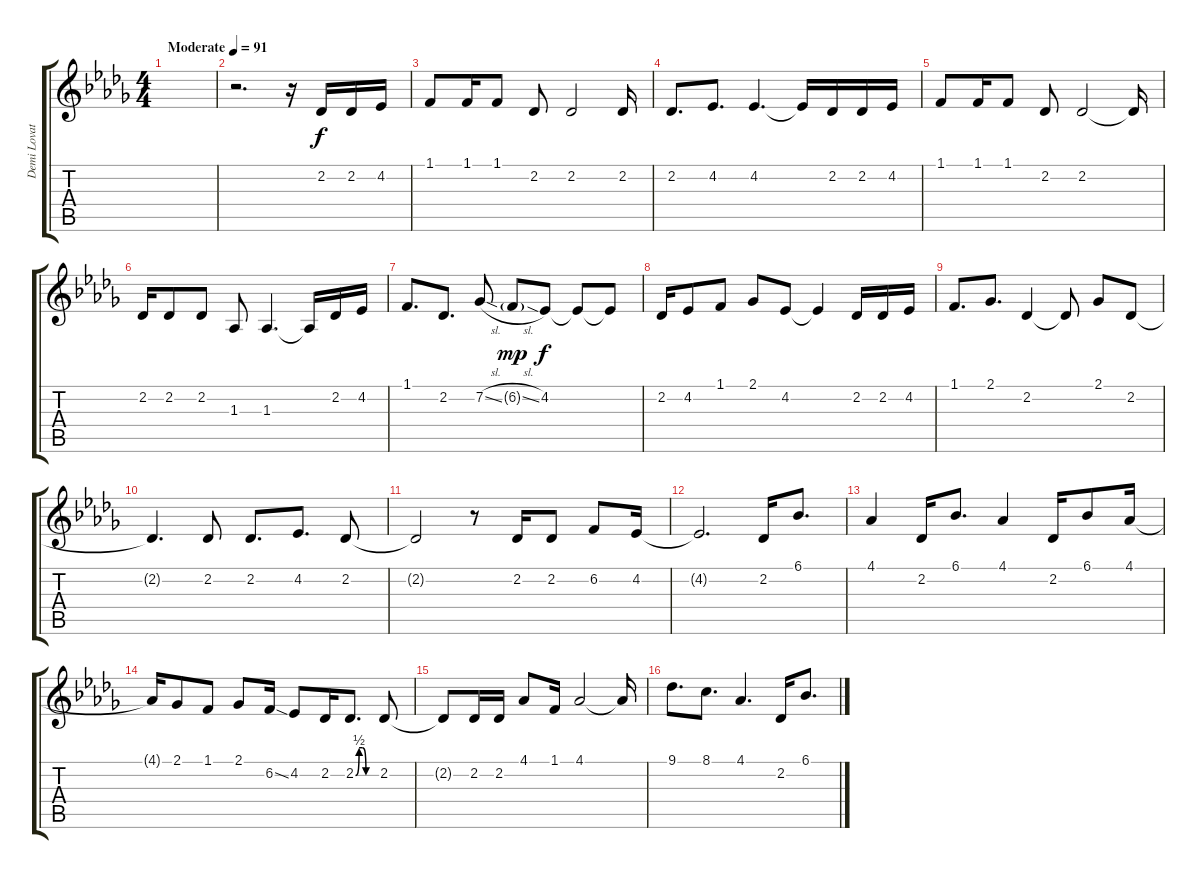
\track ("Demi Lovato" "Demi Lovat") {instrument tenorsax}
\staff {score tabs}
\tuning (E4 B3 G3 D3 A2 E2) {hide}
\ts (4 4)
\tempo (91 "Moderate")
\clef g2
\ks db
|
r.2{d} r.16 2.2.16 2.2.16 4.2.16 |
1.1.8 1.1.16 1.1.8 2.2.8 2.2.2 2.2.16 |
2.2.8{d} 4.2.8{d} 4.2.4{d} 4.2{t}.16 2.2.16 2.2.16{txt ""} 4.2.16 |
1.1.8 1.1.16 1.1.8 2.2.8 2.2.2 2.2{t}.16 |
2.2.16 2.2.8 2.2.8 1.3.8 1.3.4{d} 1.3{t}.16 2.2.16 4.2.16 |
1.1.8{d} 2.2.8{d} 7.2{sl}.8 6.2{sl g}.8{dy mp} 4.2.8{dy f} 4.2{t}.8 4.2{t}.8 |
2.2.16 4.2.8 1.1.8 2.1.8 4.2.8 4.2{t}.4 2.2.16 2.2.16 4.2.16 |
1.1.8{d} 2.1.8{d} 2.2.4 2.2{t}.8 2.1.8 2.2.8 |
2.2{t}.4{d} 2.2.8 2.2.8{d} 4.2.8{d} 2.2.8 |
2.2{t}.2 r.8 2.2.16 2.2.8 6.2.8 4.2.16 |
4.2{t}.2{d} 2.2.16 6.1.8{d} |
4.1.4 2.2.16 6.1.8{d} 4.1.4 2.2.16 6.1.8 4.1.16 |
4.1{t}.16 2.1.8 1.1.8 2.1.8 6.2{ss}.16 4.2.8 2.2.16 2.2{be (custom 0 0 10 2 20 2 30 0 60 0)}.8{d} 2.2.8 |
2.2{t}.8 2.2.16 2.2.16 4.1.8 1.1.16 4.1.2 4.1{t}.16 |
9.1.8{d} 8.1.8{d} 4.1.4{d} 2.2.16 6.1.8{d}
